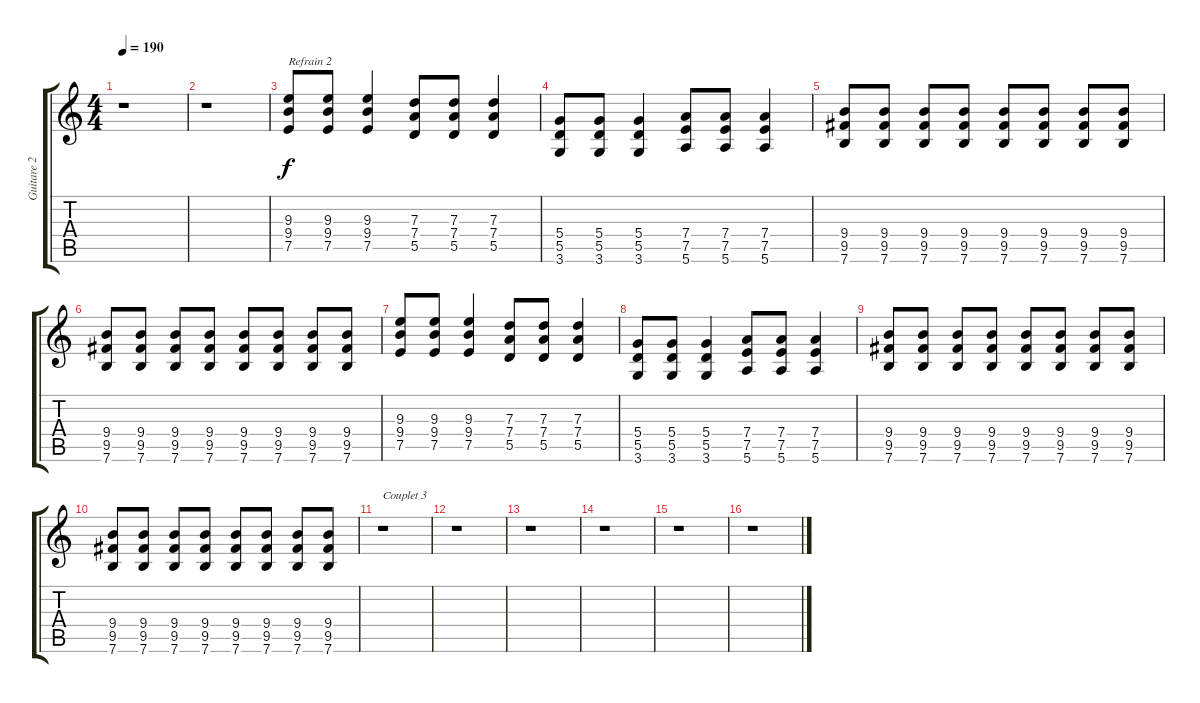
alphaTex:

\track ("Guitare 2 doublée" "Guitare 2 ") {instrument distortionguitar}
\staff {score tabs}
\tuning (E4 B3 G3 D3 A2 E2) {hide}
\ts (4 4)
\tempo 190
\clef g2
\ks c
r.1{dy f} |
r.1 |
(9.3 9.4 7.5).8{txt "Refrain 2"} (9.3 9.4 7.5).8 (9.3 9.4 7.5).4 (7.3 7.4 5.5).8 (7.3 7.4 5.5).8 (7.3 7.4 5.5).4 |
(5.4 5.5 3.6).8 (5.4 5.5 3.6).8 (5.4 5.5 3.6).4 (7.4 7.5 5.6).8 (7.4 7.5 5.6).8 (7.4 7.5 5.6).4 |
(9.4 9.5 7.6).8 (9.4 9.5 7.6).8 (9.4 9.5 7.6).8 (9.4 9.5 7.6).8 (9.4 9.5 7.6).8 (9.4 9.5 7.6).8 (9.4 9.5 7.6).8 (9.4 9.5 7.6).8 |
(9.4 9.5 7.6).8 (9.4 9.5 7.6).8 (9.4 9.5 7.6).8 (9.4 9.5 7.6).8 (9.4 9.5 7.6).8 (9.4 9.5 7.6).8 (9.4 9.5 7.6).8 (9.4 9.5 7.6).8 |
(9.3 9.4 7.5).8 (9.3 9.4 7.5).8 (9.3 9.4 7.5).4 (7.3 7.4 5.5).8 (7.3 7.4 5.5).8 (7.3 7.4 5.5).4 |
(5.4 5.5 3.6).8 (5.4 5.5 3.6).8 (5.4 5.5 3.6).4 (7.4 7.5 5.6).8 (7.4 7.5 5.6).8 (7.4 7.5 5.6).4 |
(9.4 9.5 7.6).8 (9.4 9.5 7.6).8 (9.4 9.5 7.6).8 (9.4 9.5 7.6).8 (9.4 9.5 7.6).8 (9.4 9.5 7.6).8 (9.4 9.5 7.6).8 (9.4 9.5 7.6).8 |
(9.4 9.5 7.6).8 (9.4 9.5 7.6).8 (9.4 9.5 7.6).8 (9.4 9.5 7.6).8 (9.4 9.5 7.6).8 (9.4 9.5 7.6).8 (9.4 9.5 7.6).8 (9.4 9.5 7.6).8 |
r.1{txt "Couplet 3"} |
r.1 |
r.1 |
r.1 |
r.1 |
r.1
